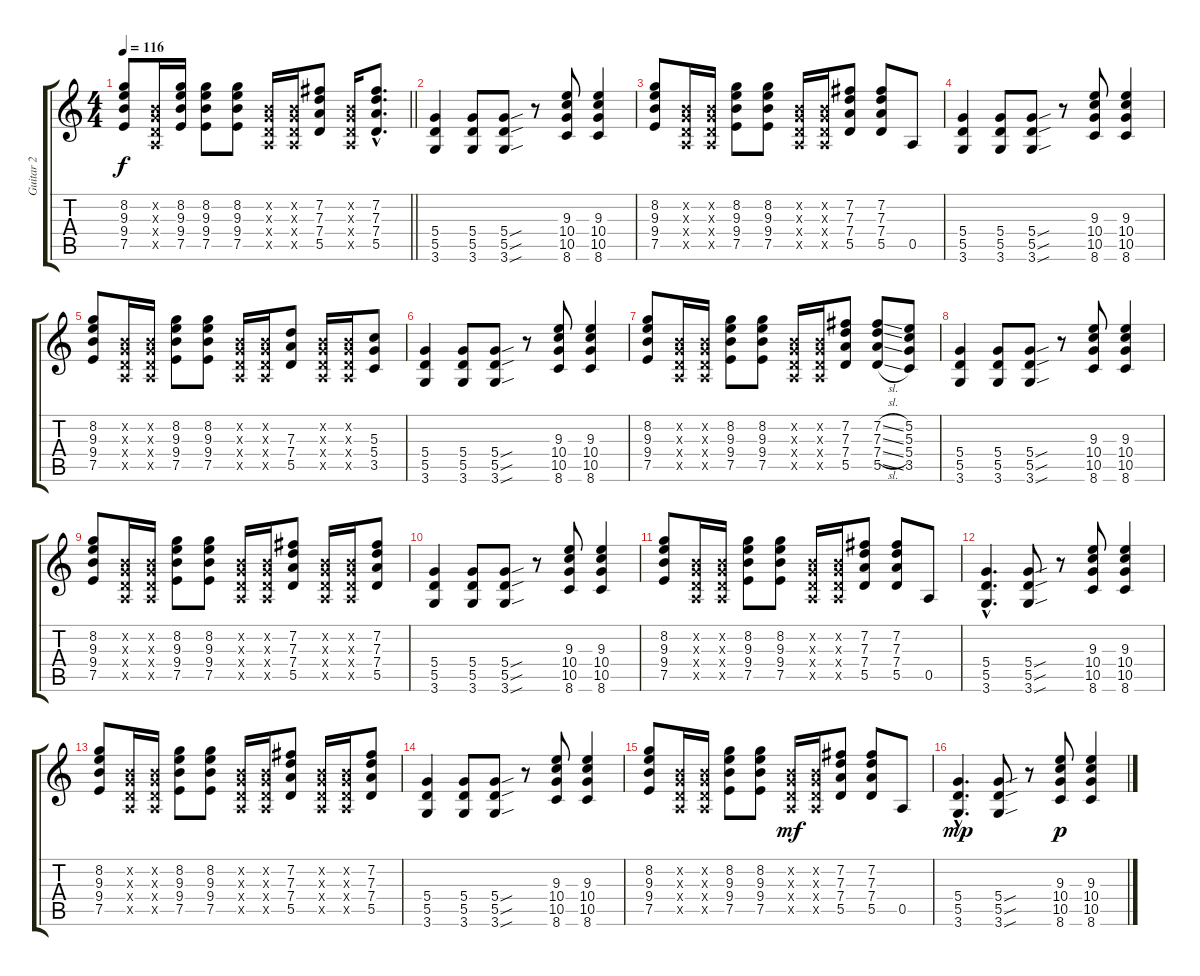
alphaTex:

\track ("Guitar 2" "Guitar 2") {instrument electricguitarjazz}
\staff {score tabs}
\tuning (E4 B3 G3 D3 A2 E2) {hide}
\ts (4 4)
\tempo 116
\clef g2
\barLineRight lightlight
\ks c
(8.2 9.3 9.4 7.5).8{dy f} (0.2{x} 0.3{x} 0.4{x} 0.5{x}).16 (8.2 9.3 9.4 7.5).16 (8.2 9.3 9.4 7.5).8 (8.2 9.3 9.4 7.5).8 (0.2{x} 0.3{x} 0.4{x} 0.5{x}).16 (0.2{x} 0.3{x} 0.4{x} 0.5{x}).16 (7.2 7.3 7.4 5.5).8 (0.2{x} 0.3{x} 0.4{x} 0.5{x}).16 (7.2{hac} 7.3{hac} 7.4{hac} 5.5{hac}).8{d} |
(5.4 5.5 3.6).4 (5.4 5.5 3.6).8 (5.4{sou} 5.5{sou} 3.6{sou}).8 r.8 (9.3 10.4 10.5 8.6).8 (9.3 10.4 10.5 8.6).4 |
(8.2 9.3 9.4 7.5).8 (0.2{x} 0.3{x} 0.4{x} 0.5{x}).16 (0.2{x} 0.3{x} 0.4{x} 0.5{x}).16 (8.2 9.3 9.4 7.5).8 (8.2 9.3 9.4 7.5).8 (0.2{x} 0.3{x} 0.4{x} 0.5{x}).16 (0.2{x} 0.3{x} 0.4{x} 0.5{x}).16 (7.2 7.3 7.4 5.5).8 (7.2 7.3 7.4 5.5).8 0.5.8 |
(5.4 5.5 3.6).4 (5.4 5.5 3.6).8 (5.4{sou} 5.5{sou} 3.6{sou}).8 r.8 (9.3 10.4 10.5 8.6).8 (9.3 10.4 10.5 8.6).4 |
(8.2 9.3 9.4 7.5).8 (0.2{x} 0.3{x} 0.4{x} 0.5{x}).16 (0.2{x} 0.3{x} 0.4{x} 0.5{x}).16 (8.2 9.3 9.4 7.5).8 (8.2 9.3 9.4 7.5).8 (0.2{x} 0.3{x} 0.4{x} 0.5{x}).16 (0.2{x} 0.3{x} 0.4{x} 0.5{x}).16 (7.3 7.4 5.5).8 (0.2{x} 0.3{x} 0.4{x} 0.5{x}).16 (0.2{x} 0.3{x} 0.4{x} 0.5{x}).16 (5.3 5.4 3.5).8 |
(5.4 5.5 3.6).4 (5.4 5.5 3.6).8 (5.4{sou} 5.5{sou} 3.6{sou}).8 r.8 (9.3 10.4 10.5 8.6).8 (9.3 10.4 10.5 8.6).4 |
(8.2 9.3 9.4 7.5).8 (0.2{x} 0.3{x} 0.4{x} 0.5{x}).16 (0.2{x} 0.3{x} 0.4{x} 0.5{x}).16 (8.2 9.3 9.4 7.5).8 (8.2 9.3 9.4 7.5).8 (0.2{x} 0.3{x} 0.4{x} 0.5{x}).16 (0.2{x} 0.3{x} 0.4{x} 0.5{x}).16 (7.2 7.3 7.4 5.5).8 (7.2{sl} 7.3{sl} 7.4{sl} 5.5{sl}).8 (5.2 5.3 5.4 3.5).8 |
(5.4 5.5 3.6).4 (5.4 5.5 3.6).8 (5.4{sou} 5.5{sou} 3.6{sou}).8 r.8 (9.3 10.4 10.5 8.6).8 (9.3 10.4 10.5 8.6).4 |
(8.2 9.3 9.4 7.5).8 (0.2{x} 0.3{x} 0.4{x} 0.5{x}).16 (0.2{x} 0.3{x} 0.4{x} 0.5{x}).16 (8.2 9.3 9.4 7.5).8 (8.2 9.3 9.4 7.5).8 (0.2{x} 0.3{x} 0.4{x} 0.5{x}).16 (0.2{x} 0.3{x} 0.4{x} 0.5{x}).16 (7.2 7.3 7.4 5.5).8 (0.2{x} 0.3{x} 0.4{x} 0.5{x}).16 (0.2{x} 0.3{x} 0.4{x} 0.5{x}).16 (7.2 7.3 7.4 5.5).8 |
(5.4 5.5 3.6).4 (5.4 5.5 3.6).8 (5.4{sou} 5.5{sou} 3.6{sou}).8 r.8 (9.3 10.4 10.5 8.6).8 (9.3 10.4 10.5 8.6).4 |
(8.2 9.3 9.4 7.5).8 (0.2{x} 0.3{x} 0.4{x} 0.5{x}).16 (0.2{x} 0.3{x} 0.4{x} 0.5{x}).16 (8.2 9.3 9.4 7.5).8 (8.2 9.3 9.4 7.5).8 (0.2{x} 0.3{x} 0.4{x} 0.5{x}).16 (0.2{x} 0.3{x} 0.4{x} 0.5{x}).16 (7.2 7.3 7.4 5.5).8 (7.2 7.3 7.4 5.5).8 0.5.8 |
(5.4{hac} 5.5{hac} 3.6{hac}).4{d} (5.4{sou} 5.5{sou} 3.6{sou}).8 r.8 (9.3 10.4 10.5 8.6).8 (9.3 10.4 10.5 8.6).4 |
(8.2 9.3 9.4 7.5).8 (0.2{x} 0.3{x} 0.4{x} 0.5{x}).16 (0.2{x} 0.3{x} 0.4{x} 0.5{x}).16 (8.2 9.3 9.4 7.5).8 (8.2 9.3 9.4 7.5).8 (0.2{x} 0.3{x} 0.4{x} 0.5{x}).16 (0.2{x} 0.3{x} 0.4{x} 0.5{x}).16 (7.2 7.3 7.4 5.5).8 (0.2{x} 0.3{x} 0.4{x} 0.5{x}).16 (0.2{x} 0.3{x} 0.4{x} 0.5{x}).16 (7.2 7.3 7.4 5.5).8 |
(5.4 5.5 3.6).4 (5.4 5.5 3.6).8 (5.4{sou} 5.5{sou} 3.6{sou}).8 r.8 (9.3 10.4 10.5 8.6).8 (9.3 10.4 10.5 8.6).4 |
(8.2 9.3 9.4 7.5).8 (0.2{x} 0.3{x} 0.4{x} 0.5{x}).16 (0.2{x} 0.3{x} 0.4{x} 0.5{x}).16 (8.2 9.3 9.4 7.5).8 (8.2 9.3 9.4 7.5).8 (0.2{x} 0.3{x} 0.4{x} 0.5{x}).16{dy mf} (0.2{x} 0.3{x} 0.4{x} 0.5{x}).16 (7.2 7.3 7.4 5.5).8 (7.2 7.3 7.4 5.5).8 0.5.8 |
(5.4{hac} 5.5{hac} 3.6{hac}).4{d dy mp} (5.4{sou} 5.5{sou} 3.6{sou}).8 r.8 (9.3 10.4 10.5 8.6).8{dy p} (9.3 10.4 10.5 8.6).4
